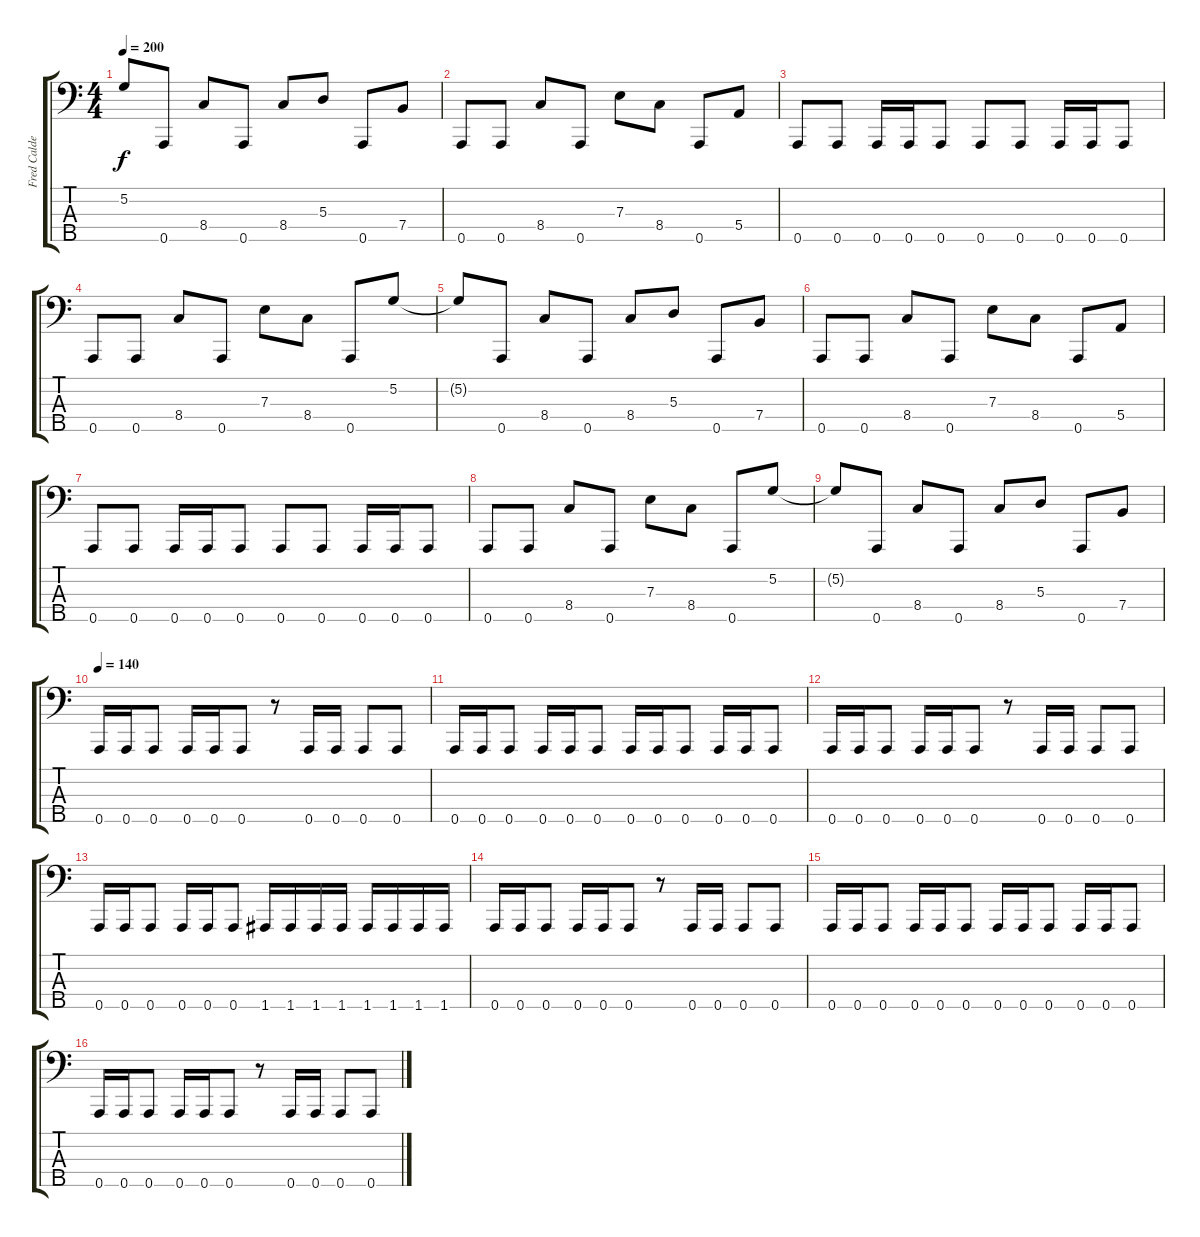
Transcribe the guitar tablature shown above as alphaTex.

\track ("Fred Calderon" "Fred Calde") {instrument electricbasspick}
\staff {score tabs}
\tuning (G2 D2 A1 E1 A0) {hide}
\ts (4 4)
\tempo 200
\clef f4
\ks c
5.2{t}.8{dy f} 0.5.8 8.4.8 0.5.8 8.4.8 5.3.8 0.5.8 7.4.8 |
0.5.8 0.5.8 8.4.8 0.5.8 7.3.8 8.4.8 0.5.8 5.4.8 |
0.5.8 0.5.8 0.5.16 0.5.16 0.5.8 0.5.8 0.5.8 0.5.16 0.5.16 0.5.8 |
0.5.8 0.5.8 8.4.8 0.5.8 7.3.8 8.4.8 0.5.8 5.2.8 |
5.2{t}.8 0.5.8 8.4.8 0.5.8 8.4.8 5.3.8 0.5.8 7.4.8 |
0.5.8 0.5.8 8.4.8 0.5.8 7.3.8 8.4.8 0.5.8 5.4.8 |
0.5.8 0.5.8 0.5.16 0.5.16 0.5.8 0.5.8 0.5.8 0.5.16 0.5.16 0.5.8 |
0.5.8 0.5.8 8.4.8 0.5.8 7.3.8 8.4.8 0.5.8 5.2.8 |
5.2{t}.8 0.5.8 8.4.8 0.5.8 8.4.8 5.3.8 0.5.8 7.4.8 |
\tempo 140
0.5.16 0.5.16 0.5.8 0.5.16 0.5.16 0.5.8 r.8 0.5.16 0.5.16 0.5.8 0.5.8 |
0.5.16 0.5.16 0.5.8 0.5.16 0.5.16 0.5.8 0.5.16 0.5.16 0.5.8 0.5.16 0.5.16 0.5.8 |
0.5.16 0.5.16 0.5.8 0.5.16 0.5.16 0.5.8 r.8 0.5.16 0.5.16 0.5.8 0.5.8 |
0.5.16 0.5.16 0.5.8 0.5.16 0.5.16 0.5.8 1.5.16 1.5.16 1.5.16 1.5.16 1.5.16 1.5.16 1.5.16 1.5.16 |
0.5.16 0.5.16 0.5.8 0.5.16 0.5.16 0.5.8 r.8 0.5.16 0.5.16 0.5.8 0.5.8 |
0.5.16 0.5.16 0.5.8 0.5.16 0.5.16 0.5.8 0.5.16 0.5.16 0.5.8 0.5.16 0.5.16 0.5.8 |
0.5.16 0.5.16 0.5.8 0.5.16 0.5.16 0.5.8 r.8 0.5.16 0.5.16 0.5.8 0.5.8
